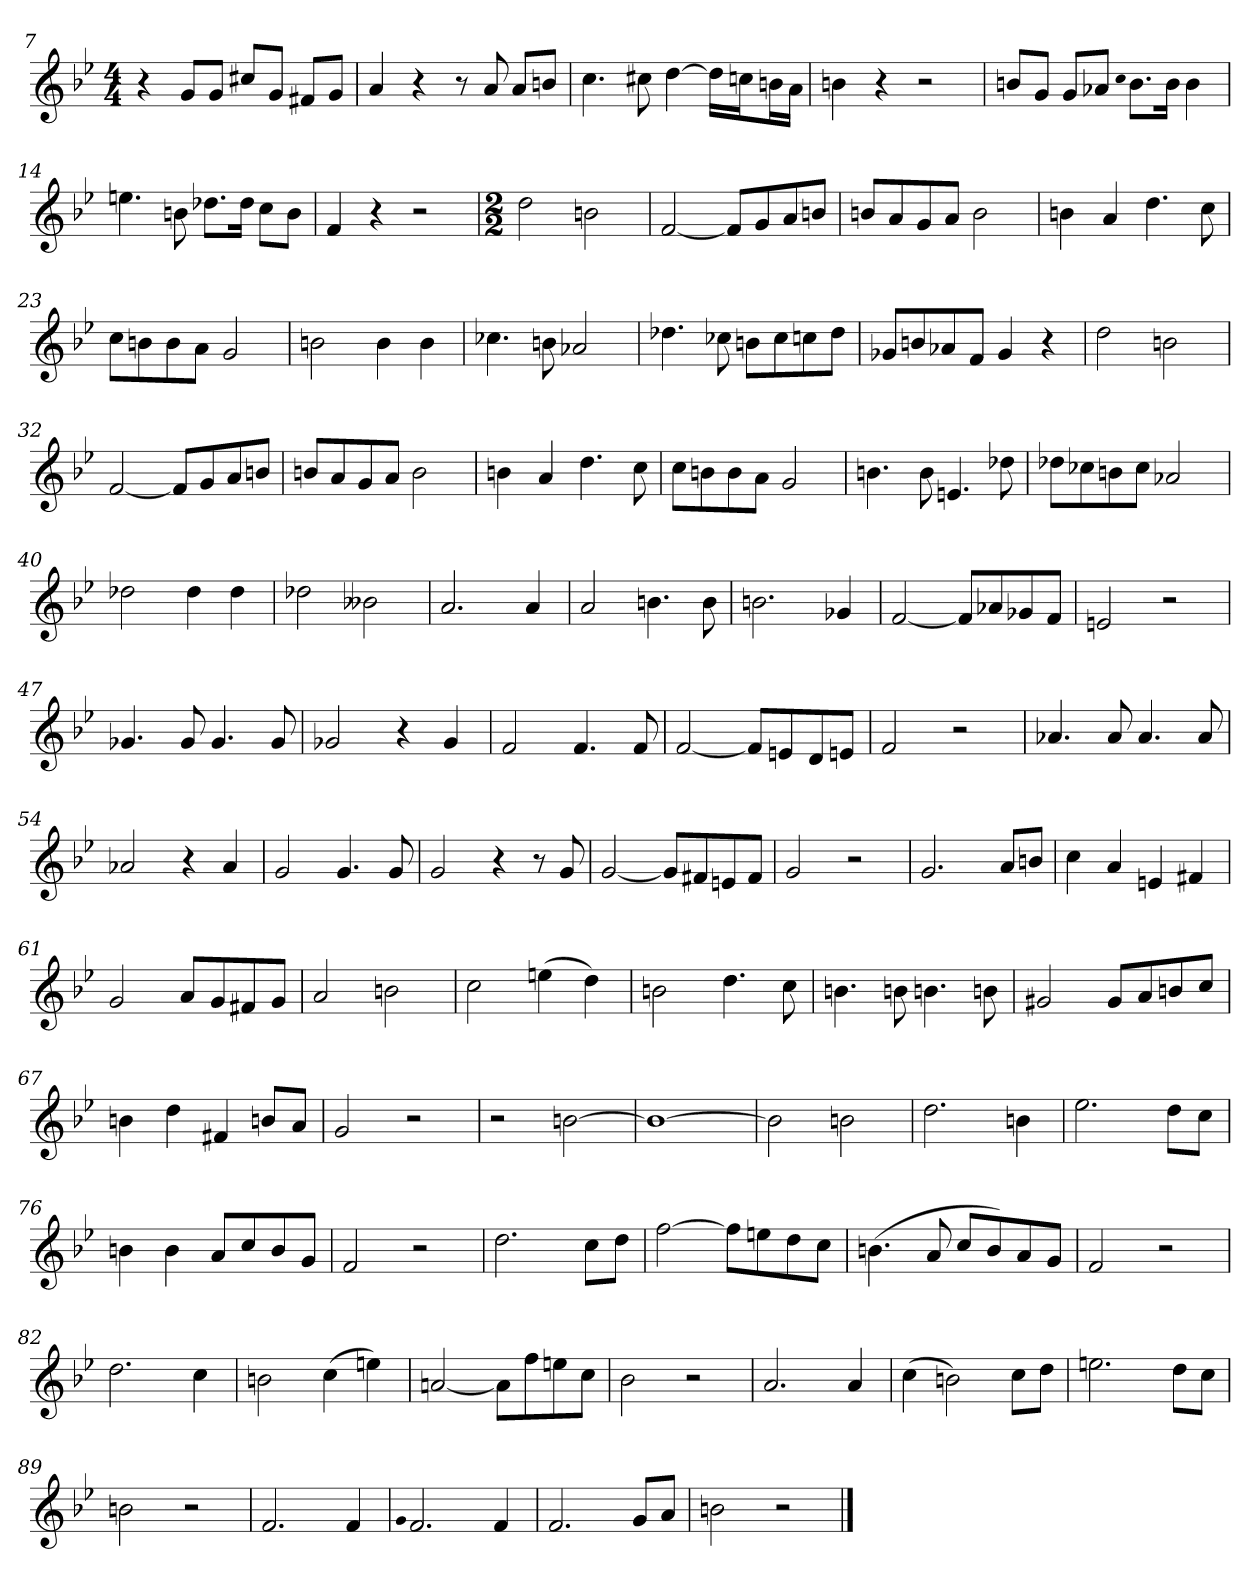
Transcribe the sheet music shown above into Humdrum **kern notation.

**kern
*part1
*staff1
*clefG2
*k[b-e-]
*M4/4
=7
4r
8g/L
8g/J
8cc#X/L
8g/J
8f#X/L
8g/J
=8
4a
4r
8r
8a
8a/L
8bn/J
=9
4.cc
8cc#X
[4dd
16dd\LL]
16ccn\J
16bn\L
16a\JJ
=10
4bn
4r
2r
=13
8bn/L
8g/J
8g/L
8a-X/J
qcc
8.b\L
16b\Jk
4b
=14
4.een
8bn
8.dd-X\L
16dd-\Jk
8cc\L
8b\J
=15
4f
4r
2r
=18
*M2/2
2dd
2bn
=19
[2f
8f/L]
8g/
8a/
8bn/J
=20
8bn/L
8a/
8g/
8a/J
2b
=22
4bn
4a
4.dd
8cc
=23
8cc\L
8bn\
8b\
8a\J
2g
=25
2bn
4b
4b
=26
4.cc-X
8bn
2a-X
=27
4.dd-X
8cc-X
8bn\L
8cc-\
8ccn\
8dd-\J
=28
8g-X/L
8bn/
8a-X/
8f/J
4g-
4r
=31
2dd
2bn
=32
[2f
8f/L]
8g/
8a/
8bn/J
=33
8bn/L
8a/
8g/
8a/J
2b
=35
4bn
4a
4.dd
8cc
=36
8cc\L
8bn\
8b\
8a\J
2g
=38
4.bn
8b
4.en
8dd-X
=39
8dd-X\L
8cc-X\
8bn\
8cc-\J
2a-X
=40
2dd-X
4dd-
4dd-
=41
2dd-X
2b--X
=42
2.a
4a
=43
2a
4.bn
8b
=44
2.bn
4g-X
=45
[2f
8f/L]
8a-X/
8g-X/
8f/J
=46
2en
2r
=47
4.g-X
8g-
4.g-
8g-
=48
2g-X
4r
4g-
=49
2f
4.f
8f
=50
[2f
8f/L]
8en/
8d/
8en/J
=52
2f
2r
=53
4.a-X
8a-
4.a-
8a-
=54
2a-X
4r
4a-
=55
2g
4.g
8g
=56
2g
4r
8r
8g
=57
[2g
8g/L]
8f#X/
8en/
8f#/J
=58
2g
2r
=59
2.g
8a/L
8bn/J
=60
4cc
4a
4en
4f#X
=61
2g
8a/L
8g/
8f#X/
8g/J
=62
2a
2bn
=63
2cc
(4een
4dd)
=64
2bn
4.dd
8cc
=65
4.bn
8bn
4.bn
8bn
=66
2g#X
8g#/L
8a/
8bn/
8cc/J
=67
4bn
4dd
4f#X
8bn/L
8a/J
=68
2g
2r
=71
2r
[2bn
=72
1b_
=73
2b]
2bn
=74
2.dd
4bn
=75
2.ee-
8dd\L
8cc\J
=76
4bn
4b
8a/L
8cc/
8b/
8g/J
=77
2f
2r
=78
2.dd
8cc\L
8dd\J
=79
[2ff
8ff\L]
8een\
8dd\
8cc\J
=80
(4.bn
8a
8cc/L
8b/)
8a/
8g/J
=81
2f
2r
=82
2.dd
4cc
=83
2bn
(4cc
4een)
=84
[2an
8an\L]
8ff\
8een\
8cc\J
=85
2b-
2r
=86
2.a
4a
=87
(4cc
2bn)
8cc\L
8dd\J
=88
2.een
8dd\L
8cc\J
=89
2bn
2r
=90
2.f
4f
=91
qg
2.f
4f
=92
2.f
8g/L
8a/J
=93
2bn
2r
==
*-
